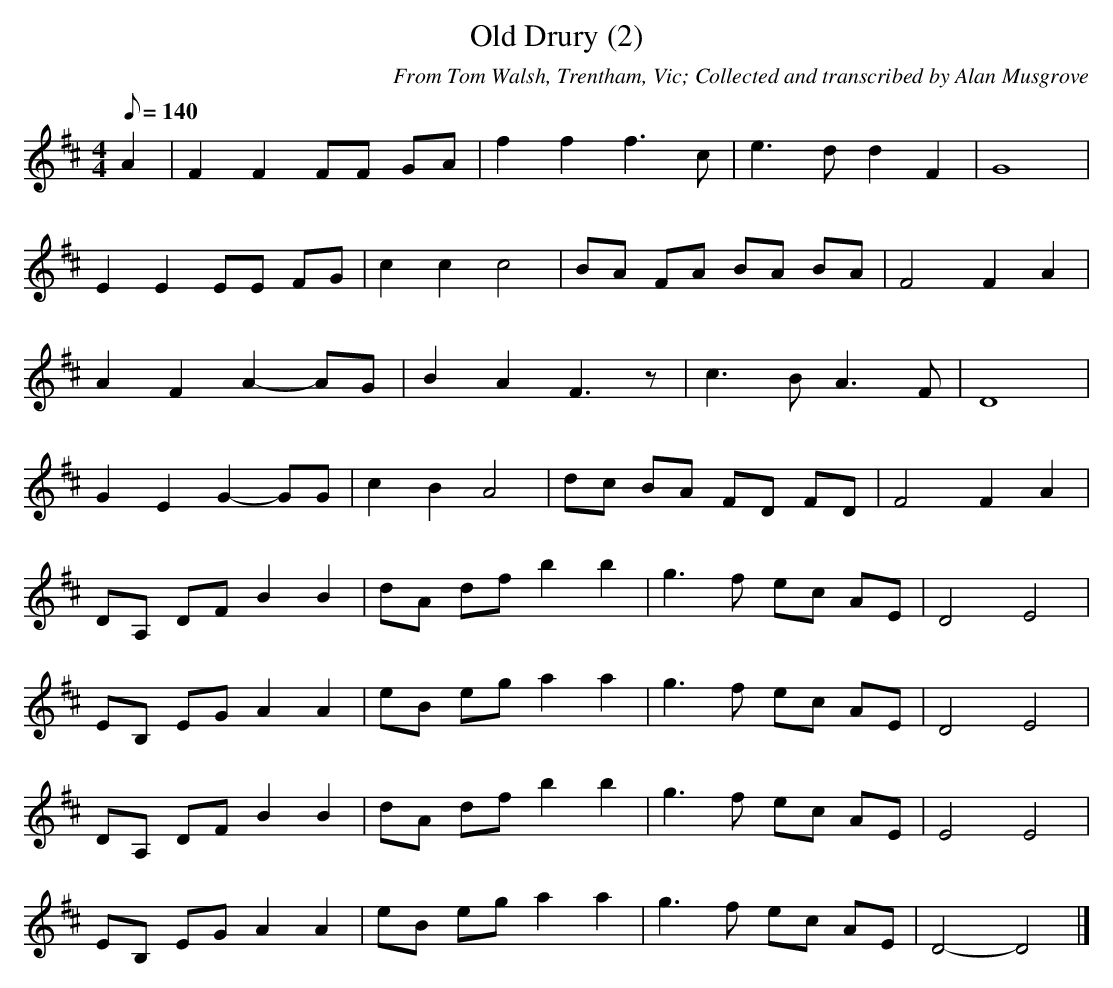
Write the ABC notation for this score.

X:1
T:Old Drury (2)
C:From Tom Walsh, Trentham, Vic; Collected and transcribed by Alan Musgrove
M:4/4
L:1/8
Q:140
K:D
A2|F2F2FF GA|f2f2f3c|e3dd2F2|G8|
E2E2EE FG|c2c2c4|BA FA BA BA|F4F2A2|
A2F2A2-AG|B2A2F3z|c3BA3F|D8|
G2E2G2-GG|c2B2A4|dc BA FD FD|F4F2A2|
DA, DFB2B2|dA dfb2b2|g3f ec AE|D4E4|
EB, EGA2A2|eB eg a2a2|g3f ec AE|D4E4|
DA, DFB2B2|dA dfb2b2|g3f ec AE|E4E4|
EB, EGA2A2|eB eg a2a2|g3f ec AE|D4-D4|]
